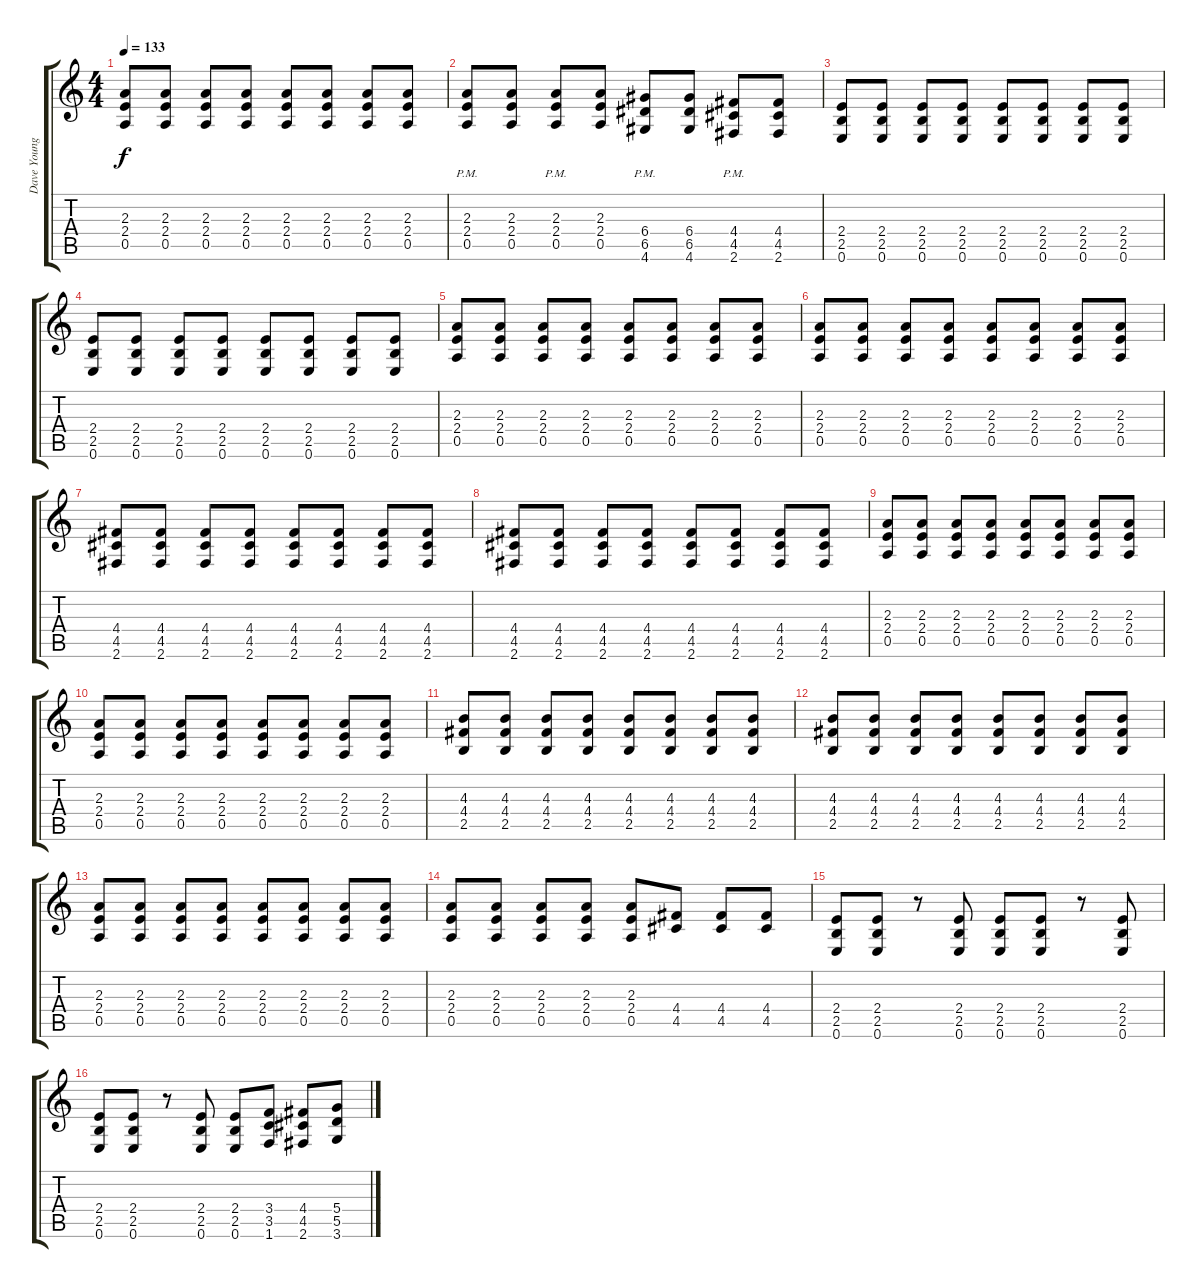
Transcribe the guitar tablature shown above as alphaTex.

\track ("Dave Young" "Dave Young") {instrument distortionguitar}
\staff {score tabs}
\tuning (E4 B3 G3 D3 A2 E2) {hide}
\ts (4 4)
\tempo 133
\clef g2
\ks c
(2.3 2.4 0.5).8{dy f} (2.3 2.4 0.5).8 (2.3 2.4 0.5).8 (2.3 2.4 0.5).8 (2.3 2.4 0.5).8 (2.3 2.4 0.5).8 (2.3 2.4 0.5).8 (2.3 2.4 0.5).8 |
(2.3{pm} 2.4{pm} 0.5{pm}).8 (2.3 2.4 0.5).8 (2.3{pm} 2.4{pm} 0.5{pm}).8 (2.3 2.4 0.5).8 (6.4{pm} 6.5{pm} 4.6{pm}).8 (6.4 6.5 4.6).8 (4.4{pm} 4.5{pm} 2.6{pm}).8 (4.4 4.5 2.6).8 |
(2.4 2.5 0.6).8 (2.4 2.5 0.6).8 (2.4 2.5 0.6).8 (2.4 2.5 0.6).8 (2.4 2.5 0.6).8 (2.4 2.5 0.6).8 (2.4 2.5 0.6).8 (2.4 2.5 0.6).8 |
(2.4 2.5 0.6).8 (2.4 2.5 0.6).8 (2.4 2.5 0.6).8 (2.4 2.5 0.6).8 (2.4 2.5 0.6).8 (2.4 2.5 0.6).8 (2.4 2.5 0.6).8 (2.4 2.5 0.6).8 |
(2.3 2.4 0.5).8 (2.3 2.4 0.5).8 (2.3 2.4 0.5).8 (2.3 2.4 0.5).8 (2.3 2.4 0.5).8 (2.3 2.4 0.5).8 (2.3 2.4 0.5).8 (2.3 2.4 0.5).8 |
(2.3 2.4 0.5).8 (2.3 2.4 0.5).8 (2.3 2.4 0.5).8 (2.3 2.4 0.5).8 (2.3 2.4 0.5).8 (2.3 2.4 0.5).8 (2.3 2.4 0.5).8 (2.3 2.4 0.5).8 |
(4.4 4.5 2.6).8 (4.4 4.5 2.6).8 (4.4 4.5 2.6).8 (4.4 4.5 2.6).8 (4.4 4.5 2.6).8 (4.4 4.5 2.6).8 (4.4 4.5 2.6).8 (4.4 4.5 2.6).8 |
(4.4 4.5 2.6).8 (4.4 4.5 2.6).8 (4.4 4.5 2.6).8 (4.4 4.5 2.6).8 (4.4 4.5 2.6).8 (4.4 4.5 2.6).8 (4.4 4.5 2.6).8 (4.4 4.5 2.6).8 |
(2.3 2.4 0.5).8 (2.3 2.4 0.5).8 (2.3 2.4 0.5).8 (2.3 2.4 0.5).8 (2.3 2.4 0.5).8 (2.3 2.4 0.5).8 (2.3 2.4 0.5).8 (2.3 2.4 0.5).8 |
(2.3 2.4 0.5).8 (2.3 2.4 0.5).8 (2.3 2.4 0.5).8 (2.3 2.4 0.5).8 (2.3 2.4 0.5).8 (2.3 2.4 0.5).8 (2.3 2.4 0.5).8 (2.3 2.4 0.5).8 |
(4.3 4.4 2.5).8 (4.3 4.4 2.5).8 (4.3 4.4 2.5).8 (4.3 4.4 2.5).8 (4.3 4.4 2.5).8 (4.3 4.4 2.5).8 (4.3 4.4 2.5).8 (4.3 4.4 2.5).8 |
(4.3 4.4 2.5).8 (4.3 4.4 2.5).8 (4.3 4.4 2.5).8 (4.3 4.4 2.5).8 (4.3 4.4 2.5).8 (4.3 4.4 2.5).8 (4.3 4.4 2.5).8 (4.3 4.4 2.5).8 |
(2.3 2.4 0.5).8 (2.3 2.4 0.5).8 (2.3 2.4 0.5).8 (2.3 2.4 0.5).8 (2.3 2.4 0.5).8 (2.3 2.4 0.5).8 (2.3 2.4 0.5).8 (2.3 2.4 0.5).8 |
(2.3 2.4 0.5).8 (2.3 2.4 0.5).8 (2.3 2.4 0.5).8 (2.3 2.4 0.5).8 (2.3 2.4 0.5).8 (4.4 4.5).8 (4.4 4.5).8 (4.4 4.5).8 |
(2.4 2.5 0.6).8 (2.4 2.5 0.6).8 r.8 (2.4 2.5 0.6).8 (2.4 2.5 0.6).8 (2.4 2.5 0.6).8 r.8 (2.4 2.5 0.6).8 |
(2.4 2.5 0.6).8 (2.4 2.5 0.6).8 r.8 (2.4 2.5 0.6).8 (2.4 2.5 0.6).8 (3.4 3.5 1.6).8 (4.4 4.5 2.6).8 (5.4 5.5 3.6).8
